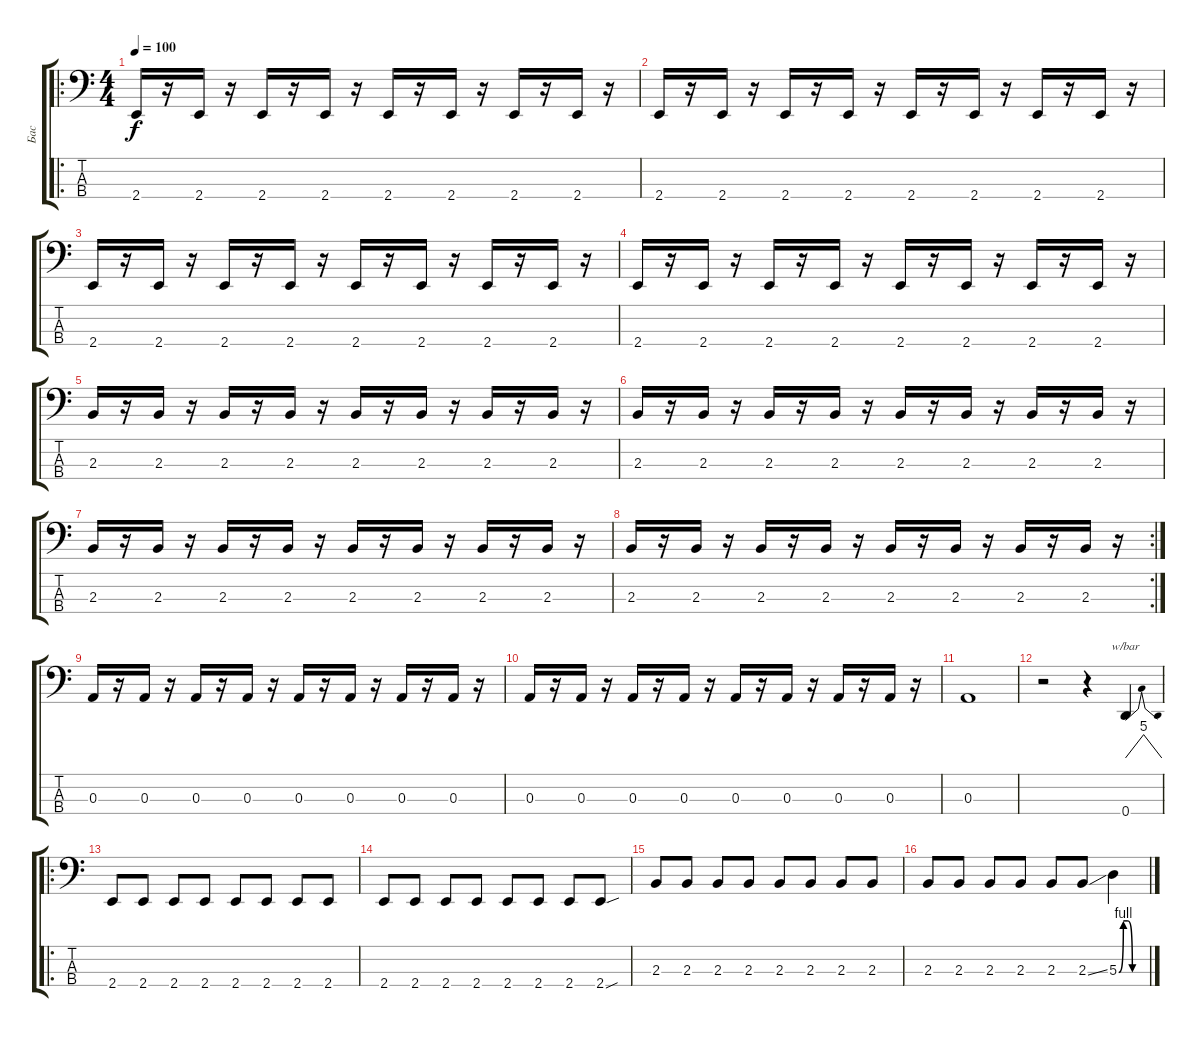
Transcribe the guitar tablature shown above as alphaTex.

\track ("Бас" "Бас") {instrument electricbassfinger}
\staff {score tabs}
\tuning (G2 D2 A1 D1) {hide}
\ro
\ts (4 4)
\tempo 100
\clef f4
\ks c
2.4.16{dy f} r.16 2.4.16 r.16 2.4.16 r.16 2.4.16 r.16 2.4.16 r.16 2.4.16 r.16 2.4.16 r.16 2.4.16 r.16 |
2.4.16 r.16 2.4.16 r.16 2.4.16 r.16 2.4.16 r.16 2.4.16 r.16 2.4.16 r.16 2.4.16 r.16 2.4.16 r.16 |
2.4.16 r.16 2.4.16 r.16 2.4.16 r.16 2.4.16 r.16 2.4.16 r.16 2.4.16 r.16 2.4.16 r.16 2.4.16 r.16 |
2.4.16 r.16 2.4.16 r.16 2.4.16 r.16 2.4.16 r.16 2.4.16 r.16 2.4.16 r.16 2.4.16 r.16 2.4.16 r.16 |
2.3.16 r.16 2.3.16 r.16 2.3.16 r.16 2.3.16 r.16 2.3.16 r.16 2.3.16 r.16 2.3.16 r.16 2.3.16 r.16 |
2.3.16 r.16 2.3.16 r.16 2.3.16 r.16 2.3.16 r.16 2.3.16 r.16 2.3.16 r.16 2.3.16 r.16 2.3.16 r.16 |
2.3.16 r.16 2.3.16 r.16 2.3.16 r.16 2.3.16 r.16 2.3.16 r.16 2.3.16 r.16 2.3.16 r.16 2.3.16 r.16 |
\rc 2
2.3.16 r.16 2.3.16 r.16 2.3.16 r.16 2.3.16 r.16 2.3.16 r.16 2.3.16 r.16 2.3.16 r.16 2.3.16 r.16 |
0.3.16 r.16 0.3.16 r.16 0.3.16 r.16 0.3.16 r.16 0.3.16 r.16 0.3.16 r.16 0.3.16 r.16 0.3.16 r.16 |
0.3.16 r.16 0.3.16 r.16 0.3.16 r.16 0.3.16 r.16 0.3.16 r.16 0.3.16 r.16 0.3.16 r.16 0.3.16 r.16 |
0.3.1 |
r.2 r.4 0.4.4{tbe (dip default 0 0 35 20 60 0)} |
\ro
2.4.8 2.4.8 2.4.8 2.4.8 2.4.8 2.4.8 2.4.8 2.4.8 |
2.4.8 2.4.8 2.4.8 2.4.8 2.4.8 2.4.8 2.4.8 2.4{sou}.8 |
2.3.8 2.3.8 2.3.8 2.3.8 2.3.8 2.3.8 2.3.8 2.3.8 |
2.3.8 2.3.8 2.3.8 2.3.8 2.3.8 2.3{ss}.8 5.3{be (custom 0 0 10 4 20 4 30 0 60 0)}.4
